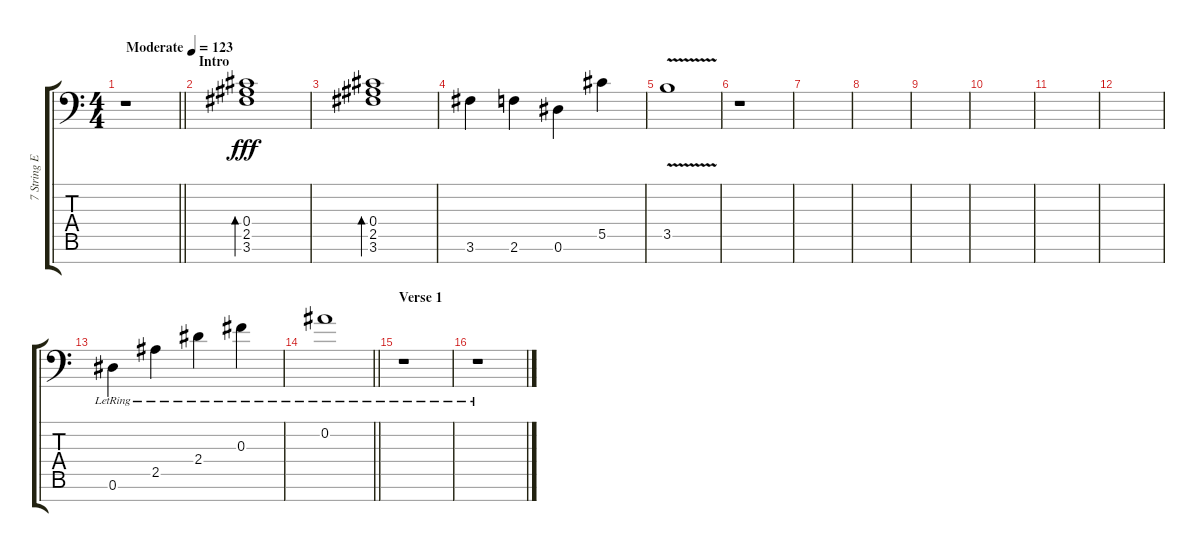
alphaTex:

\track ("7 String Electric Guitar" "7 String E") {instrument electricguitarclean}
\staff {score tabs}
\tuning (Eb4 Bb3 Gb3 Db3 Ab2 Eb2 Ab1) {hide}
\ts (4 4)
\tempo (123 "Moderate")
\clef f4
\barLineRight lightlight
\ks c
r.1{dy fff instrument electricguitarclean} |
\section ("" "Intro")
(0.4 2.5 3.6).1{bd 240} |
(0.4 2.5 3.6).1{bd 240} |
3.6.4 2.6.4 0.6.4 5.5.4 |
3.5{v}.1 |
r.1 |
|
|
|
|
|
|
0.6{lr}.4 2.5{lr}.4 2.4{lr}.4 0.3{lr}.4 |
\barLineRight lightlight
0.2{lr}.1 |
\section ("" "Verse 1")
r.1 |
r.1
